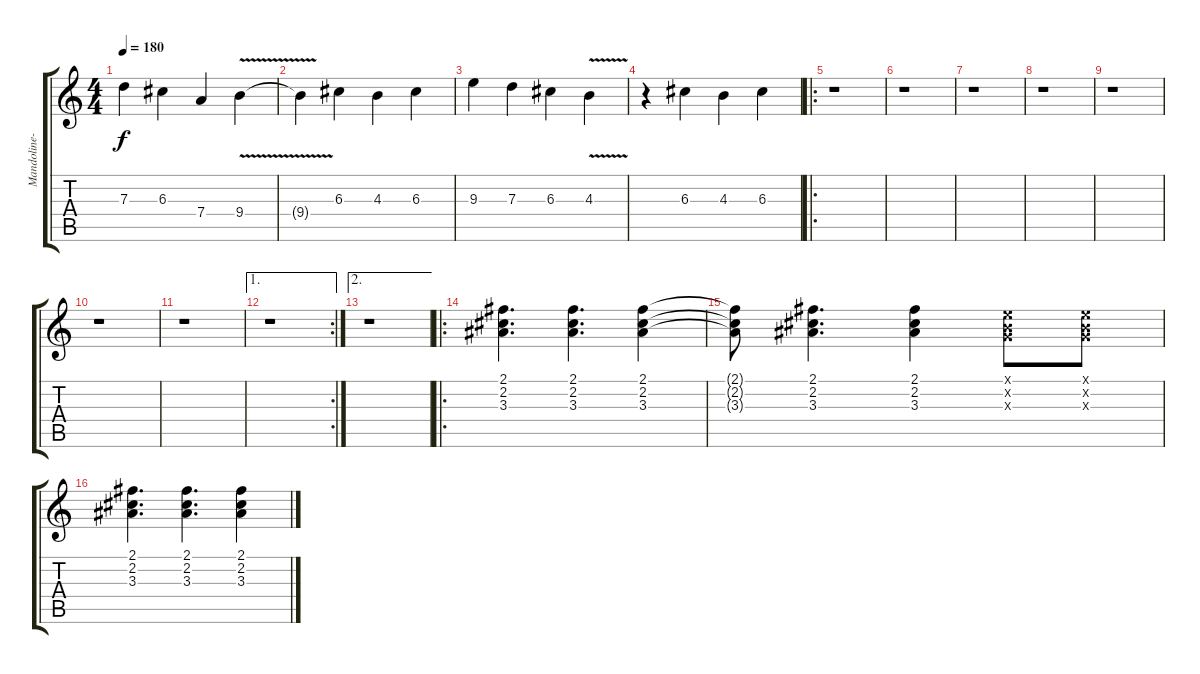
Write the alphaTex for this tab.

\track ("Mandoline-add. guitar" "Mandoline-") {instrument acousticguitarsteel}
\staff {score tabs}
\tuning (E4 B3 G3 D3 A2 E2) {hide}
\ts (4 4)
\tempo 180
\clef g2
\ks c
7.3.4{dy f volume 13 balance 10 instrument overdrivenguitar} 6.3.4 7.4.4 9.4{v}.4 |
9.4{t}.4 6.3.4 4.3.4 6.3.4 |
9.3.4 7.3.4 6.3.4 4.3{v}.4 |
r.4 6.3.4 4.3.4 6.3.4 |
\ro
r.1 |
r.1 |
r.1 |
r.1 |
r.1 |
r.1 |
r.1 |
\ae 1
\rc 2
r.1 |
\ae 2
r.1 |
\ro
(2.1 2.2 3.3).4{d volume 11 balance 3 instrument electricguitarclean} (2.1 2.2 3.3).4{d volume 11 balance 3 instrument electricguitarclean} (2.1 2.2 3.3).4{volume 11 balance 3 instrument electricguitarclean} |
(2.1{t} 2.2{t} 3.3{t}).8 (2.1 2.2 3.3).4{d} (2.1 2.2 3.3).4 (0.1{x} 0.2{x} 0.3{x}).8 (0.1{x} 0.2{x} 0.3{x}).8 |
(2.1 2.2 3.3).4{d volume 11 balance 3 instrument electricguitarclean} (2.1 2.2 3.3).4{d volume 11 balance 3 instrument electricguitarclean} (2.1 2.2 3.3).4{volume 11 balance 3 instrument electricguitarclean}
